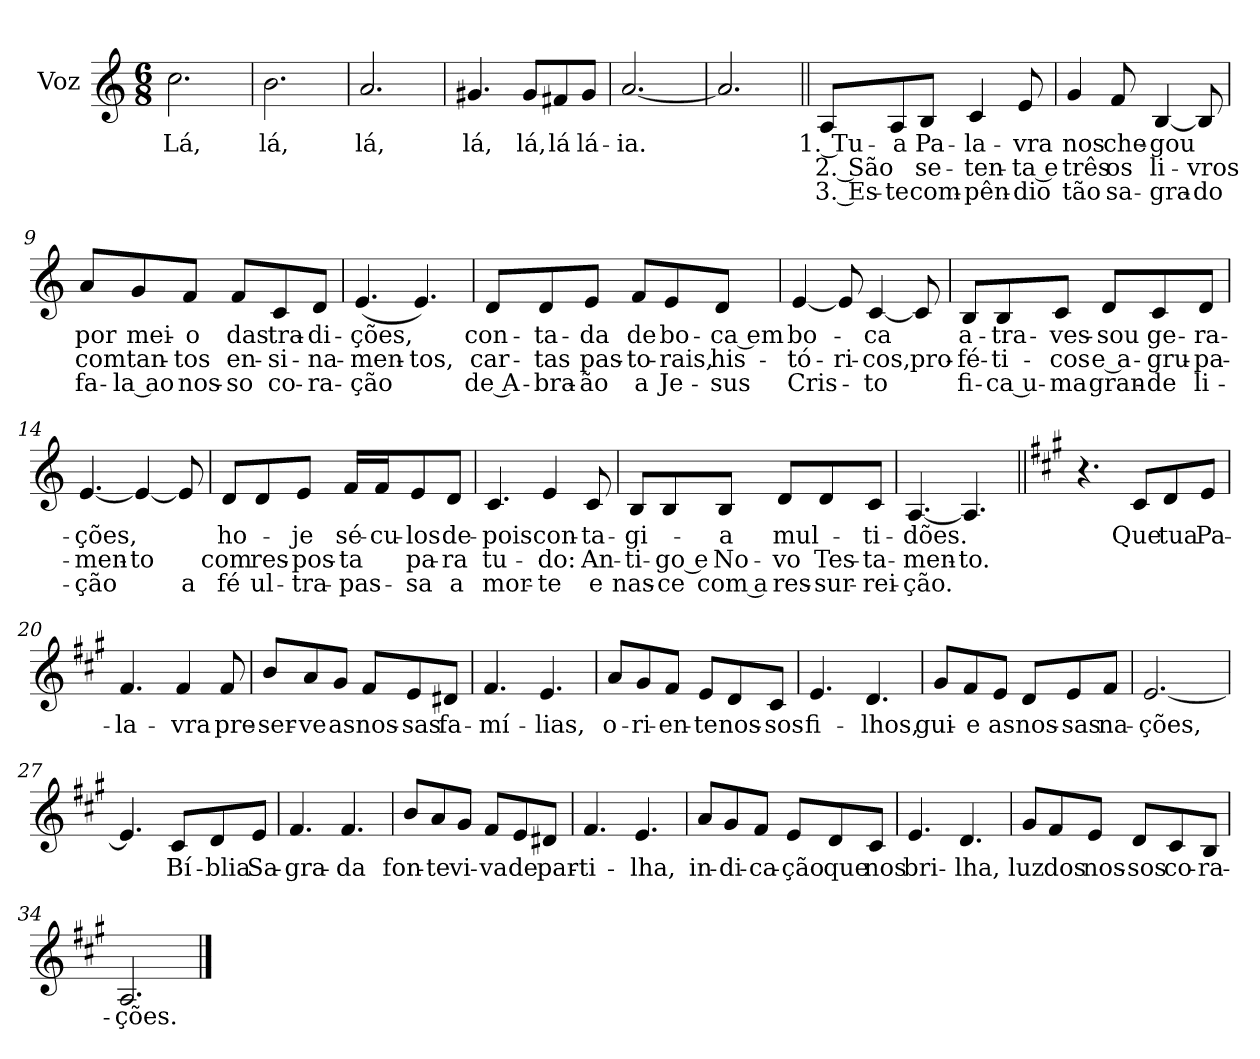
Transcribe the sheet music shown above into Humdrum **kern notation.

**kern	**text	**text	**text
*part1	*part1	*part1	*part1
*staff1	*staff1	*staff1	*staff1
*I"Voz	*	*	*
*I'Vo.	*	*	*
*clefG2	*	*	*
*k[]	*	*	*
*M6/8	*	*	*
*MM105	*	*	*
=1	=1	=1	=1
!	!LO:LY:b	!	!
2.cc\	Lá,	.	.
=2	=2	=2	=2
!	!LO:LY:b	!	!
2.b\	lá,	.	.
=3	=3	=3	=3
!	!LO:LY:b	!	!
2.a/	lá,	.	.
=4	=4	=4	=4
!	!LO:LY:b	!	!
4.g#X/	lá,	.	.
!	!LO:LY:b	!	!
8g#/L	lá,	.	.
!	!LO:LY:b	!	!
8f#X/	lá	.	.
!	!LO:LY:b	!	!
8g#/J	lá-	.	.
=5	=5	=5	=5
!	!LO:LY:b	!	!
[2.a/	-ia.	.	.
=6	=6	=6	=6
2.a/]	.	.	.
=7||	=7||	=7||	=7||
!	!LO:LY:b	!LO:LY:b	!LO:LY:b
8A/L	1. Tu-	2. São	3. Es-
!	!LO:LY:b	!	!LO:LY:b
8A/	-a	.	-te
!	!LO:LY:b	!LO:LY:b	!LO:LY:b
8B/J	Pa-	se-	com-
!	!LO:LY:b	!LO:LY:b	!LO:LY:b
4c/	-la-	-ten-	-pên-
!	!LO:LY:b	!LO:LY:b	!LO:LY:b
8e/	-vra	-ta e	-dio
=8	=8	=8	=8
!	!LO:LY:b	!LO:LY:b	!LO:LY:b
4g/	nos	três	tão
!	!LO:LY:b	!LO:LY:b	!LO:LY:b
8f/	che-	os	sa-
!	!LO:LY:b	!LO:LY:b	!LO:LY:b
[4B/	-gou	li-	-gra-
!	!	!LO:LY:b	!LO:LY:b
8B/]	.	-vros	-do
!!LO:LB:g=z
=9	=9	=9	=9
!	!LO:LY:b	!LO:LY:b	!LO:LY:b
8a/L	por	com	fa-
!	!LO:LY:b	!LO:LY:b	!LO:LY:b
8g/	mei-	tan-	-la ao
!	!LO:LY:b	!LO:LY:b	!LO:LY:b
8f/J	-o	-tos	nos-
!	!LO:LY:b	!LO:LY:b	!LO:LY:b
8f/L	das	en-	-so
!	!LO:LY:b	!LO:LY:b	!LO:LY:b
8c/	tra-	-si-	co-
!	!LO:LY:b	!LO:LY:b	!LO:LY:b
8d/J	-di-	-na-	-ra-
=10	=10	=10	=10
!	!LO:LY:b	!LO:LY:b	!LO:LY:b
(<4.e/	-ções,	-men-	-ção
!	!	!LO:LY:b	!
4.e/)	.	-tos,	.
=11	=11	=11	=11
!	!LO:LY:b	!LO:LY:b	!LO:LY:b
8d/L	con-	car-	de A-
!	!LO:LY:b	!LO:LY:b	!LO:LY:b
8d/	-ta-	-tas	-bra-
!	!LO:LY:b	!LO:LY:b	!LO:LY:b
8e/J	-da	pas-	-ão
!	!LO:LY:b	!LO:LY:b	!LO:LY:b
8f/L	de	-to-	a
!	!LO:LY:b	!LO:LY:b	!LO:LY:b
8e/	bo-	-rais,	Je-
!	!LO:LY:b	!LO:LY:b	!LO:LY:b
8d/J	-ca em	his-	-sus
=12	=12	=12	=12
!	!LO:LY:b	!LO:LY:b	!LO:LY:b
[4e/	bo-	-tó-	Cris-
!	!	!LO:LY:b	!
8e/]	.	-ri-	.
!	!LO:LY:b	!LO:LY:b	!LO:LY:b
[4c/	-ca	-cos,	-to
!	!	!LO:LY:b	!
8c/]	.	pro-	.
!!LO:LB:g=z
=13	=13	=13	=13
!	!LO:LY:b	!LO:LY:b	!LO:LY:b
8B/L	a-	-fé-	fi-
!	!LO:LY:b	!LO:LY:b	!LO:LY:b
8B/	-tra-	-ti-	-ca u-
!	!LO:LY:b	!LO:LY:b	!LO:LY:b
8c/J	-ves-	-cos	-ma
!	!LO:LY:b	!LO:LY:b	!LO:LY:b
8d/L	-sou	e a-	gran-
!	!LO:LY:b	!LO:LY:b	!LO:LY:b
8c/	ge-	-gru-	-de
!	!LO:LY:b	!LO:LY:b	!LO:LY:b
8d/J	-ra-	-pa-	li-
=14	=14	=14	=14
!	!LO:LY:b	!LO:LY:b	!LO:LY:b
[4.e/	-ções,	-men-	-ção
!	!	!LO:LY:b	!
4e/_	.	-to	.
!	!	!	!LO:LY:b
8e/]	.	.	a
=15	=15	=15	=15
!	!LO:LY:b	!LO:LY:b	!LO:LY:b
8d/L	ho-	com	fé
!	!	!LO:LY:b	!LO:LY:b
8d/	.	res-	ul-
!	!LO:LY:b	!LO:LY:b	!LO:LY:b
8e/J	-je	-pos-	-tra-
!	!LO:LY:b	!LO:LY:b	!LO:LY:b
16f/LL	sé-	-ta	-pas-
!	!LO:LY:b	!	!
16f/J	cu-	.	.
!	!LO:LY:b	!LO:LY:b	!LO:LY:b
8e/	-los	pa-	-sa
!	!LO:LY:b	!LO:LY:b	!LO:LY:b
8d/J	de-	-ra	a
=16	=16	=16	=16
!	!LO:LY:b	!LO:LY:b	!LO:LY:b
4.c/	-pois	tu-	mor-
!	!LO:LY:b	!LO:LY:b	!LO:LY:b
4e/	con-	-do:	-te
!	!LO:LY:b	!LO:LY:b	!LO:LY:b
8c/	-ta-	An-	e
!!LO:LB:g=z
=17	=17	=17	=17
!	!LO:LY:b	!LO:LY:b	!LO:LY:b
8B/L	-gi-	-ti-	nas-
!	!	!LO:LY:b	!LO:LY:b
8B/	.	-go e	-ce
!	!LO:LY:b	!LO:LY:b	!LO:LY:b
8B/J	-a	No-	com a
!	!LO:LY:b	!LO:LY:b	!LO:LY:b
8d/L	mul-	-vo	res-
!	!	!LO:LY:b	!LO:LY:b
8d/	.	Tes-	-sur-
!	!LO:LY:b	!LO:LY:b	!LO:LY:b
8c/J	-ti-	-ta-	-rei-
=18	=18	=18	=18
!	!LO:LY:b	!LO:LY:b	!LO:LY:b
[4.A/	-dões.	-men-	-ção.
!	!	!LO:LY:b	!
4.A/]	.	-to.	.
=19||	=19||	=19||	=19||
*k[f#c#g#]	*	*	*
4.r	.	.	.
!	!LO:LY:b	!	!
8c#/L	Que	.	.
!	!LO:LY:b	!	!
8d/	tua	.	.
!	!LO:LY:b	!	!
8e/J	Pa-	.	.
=20	=20	=20	=20
!	!LO:LY:b	!	!
4.f#/	-la-	.	.
!	!LO:LY:b	!	!
4f#/	-vra	.	.
!	!LO:LY:b	!	!
8f#/	pre-	.	.
=21	=21	=21	=21
!	!LO:LY:b	!	!
8b/L	-ser-	.	.
!	!LO:LY:b	!	!
8a/	-ve	.	.
!	!LO:LY:b	!	!
8g#/J	as	.	.
!	!LO:LY:b	!	!
8f#/L	nos-	.	.
!	!LO:LY:b	!	!
8e/	-sas	.	.
!	!LO:LY:b	!	!
8d#X/J	fa-	.	.
=22	=22	=22	=22
!	!LO:LY:b	!	!
4.f#/	-mí-	.	.
!	!LO:LY:b	!	!
4.e/	-lias,	.	.
!!LO:LB:g=z
=23	=23	=23	=23
!	!LO:LY:b	!	!
8a/L	o-	.	.
!	!LO:LY:b	!	!
8g#/	-ri-	.	.
!	!LO:LY:b	!	!
8f#/J	-en-	.	.
!	!LO:LY:b	!	!
8e/L	-te	.	.
!	!LO:LY:b	!	!
8d/	nos-	.	.
!	!LO:LY:b	!	!
8c#/J	-sos	.	.
=24	=24	=24	=24
!	!LO:LY:b	!	!
4.e/	fi-	.	.
!	!LO:LY:b	!	!
4.d/	-lhos,	.	.
=25	=25	=25	=25
!	!LO:LY:b	!	!
8g#/L	gui-	.	.
!	!LO:LY:b	!	!
8f#/	-e	.	.
!	!LO:LY:b	!	!
8e/J	as	.	.
!	!LO:LY:b	!	!
8d/L	nos-	.	.
!	!LO:LY:b	!	!
8e/	-sas	.	.
!	!LO:LY:b	!	!
8f#/J	na-	.	.
=26	=26	=26	=26
!	!LO:LY:b	!	!
[2.e/	-ções,	.	.
=27	=27	=27	=27
4.e/]	.	.	.
!	!LO:LY:b	!	!
8c#/L	Bí-	.	.
!	!LO:LY:b	!	!
8d/	-blia	.	.
!	!LO:LY:b	!	!
8e/J	Sa-	.	.
=28	=28	=28	=28
!	!LO:LY:b	!	!
4.f#/	-gra-	.	.
!	!LO:LY:b	!	!
4.f#/	-da	.	.
!!LO:LB:g=z
=29	=29	=29	=29
!	!LO:LY:b	!	!
8b/L	fon-	.	.
!	!LO:LY:b	!	!
8a/	-te	.	.
!	!LO:LY:b	!	!
8g#/J	vi-	.	.
!	!LO:LY:b	!	!
8f#/L	-va	.	.
!	!LO:LY:b	!	!
8e/	de	.	.
!	!LO:LY:b	!	!
8d#X/J	par-	.	.
=30	=30	=30	=30
!	!LO:LY:b	!	!
4.f#/	-ti-	.	.
!	!LO:LY:b	!	!
4.e/	-lha,	.	.
=31	=31	=31	=31
!	!LO:LY:b	!	!
8a/L	in-	.	.
!	!LO:LY:b	!	!
8g#/	-di-	.	.
!	!LO:LY:b	!	!
8f#/J	ca-	.	.
!	!LO:LY:b	!	!
8e/L	-ção	.	.
!	!LO:LY:b	!	!
8d/	que	.	.
!	!LO:LY:b	!	!
8c#/J	nos	.	.
=32	=32	=32	=32
!	!LO:LY:b	!	!
4.e/	bri-	.	.
!	!LO:LY:b	!	!
4.d/	-lha,	.	.
=33	=33	=33	=33
!	!LO:LY:b	!	!
8g#/L	luz	.	.
!	!LO:LY:b	!	!
8f#/	dos	.	.
!	!LO:LY:b	!	!
8e/J	nos-	.	.
!	!LO:LY:b	!	!
8d/L	-sos	.	.
!	!LO:LY:b	!	!
8c#/	co-	.	.
!	!LO:LY:b	!	!
8B/J	-ra-	.	.
=34	=34	=34	=34
!	!LO:LY:b	!	!
2.A/	-ções.	.	.
==	==	==	==
*-	*-	*-	*-
